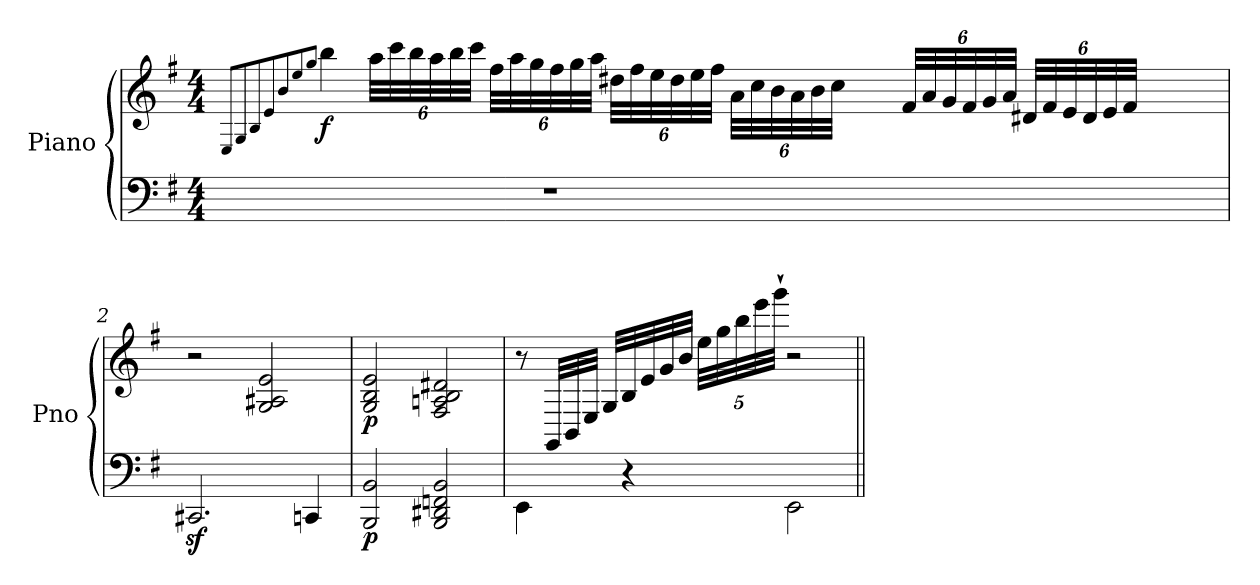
**kern	**dynam	**kern	**dynam
*part2	*part2	*part1	*part1
*staff2	*staff2	*staff1	*staff1
*I"Piano	*	*I"Piano	*
*I'Pno	*	*I'Pno	*
*clefF4	*	*clefG2	*
*k[f#]	*	*k[f#]	*
*M4/4	*	*M4/4	*
*MM80	*	*MM80	*
=1	=1	=1	=1
.	.	8qE/L	.
.	.	8qG/	.
.	.	8qB/	.
.	.	8qe/	.
.	.	8qb/	.
.	.	8qee/	.
.	.	8qgg/J	.
!	!	!	!LO:DY:b
1r	.	4bb\	f
.	.	48aa\LLL	.
.	.	48ccc\	.
.	.	48bb\	.
.	.	48aa\	.
.	.	48bb\	.
.	.	48ccc\JJJ	.
.	.	48ff#\LLL	.
.	.	48aa\	.
.	.	48gg\	.
.	.	48ff#\	.
.	.	48gg\	.
.	.	48aa\JJJ	.
.	.	48dd#X\LLL	.
.	.	48ff#\	.
.	.	48ee\	.
.	.	48dd#\	.
.	.	48ee\	.
.	.	48ff#\JJJ	.
.	.	48a\LLL	.
.	.	48cc\	.
.	.	48b\	.
.	.	48a\	.
.	.	48b\	.
.	.	48cc\JJJ	.
.	.	4ryy	.
=-	=-	=-	=-
1ryy	.	48f#/LLL	.
.	.	48a/	.
.	.	48g/	.
.	.	48f#/	.
.	.	48g/	.
.	.	48a/JJJ	.
.	.	48d#X/LLL	.
.	.	48f#/	.
.	.	48e/	.
.	.	48d#/	.
.	.	48e/	.
.	.	48f#/JJJ	.
.	.	2.ryy	.
!!LO:LB:g=z
=2	=2	=2	=2
!	!LO:DY:b	!	!LO:DY:b
!	!	!	!LO:DY:n=1:b
2.CC#Xz</	other-dynamics	2r	sf other-dynamics
.	.	2G/ 2A#X/ 2e/	.
!	!LO:DY:b	!	!
4CCn/	other-dynamics	.	.
=3	=3	=3	=3
!	!LO:DY:b	!	!LO:DY:b
2BBB/ 2BB/	p	2G/ 2B/ 2e/	p
2BBB/ 2DD#X/ 2FFn/ 2BB/	.	2F#/ 2An/ 2B/ 2d#X/	.
=4	=4	=4	=4
4EE\	.	8r	.
.	.	32GG/LLL	.
.	.	32BB/	.
.	.	32E/JJJ	.
.	.	32G/LLL	.
4r	.	32B/	.
.	.	32e/	.
.	.	32g/	.
.	.	32b/JJJ	.
.	.	40ee\LLL	.
.	.	40gg\	.
.	.	40bb\	.
.	.	40eee\	.
.	.	40ggg`\JJJ	.
2EE\	.	2r	.
=||	=||	=||	=||
*-	*-	*-	*-
